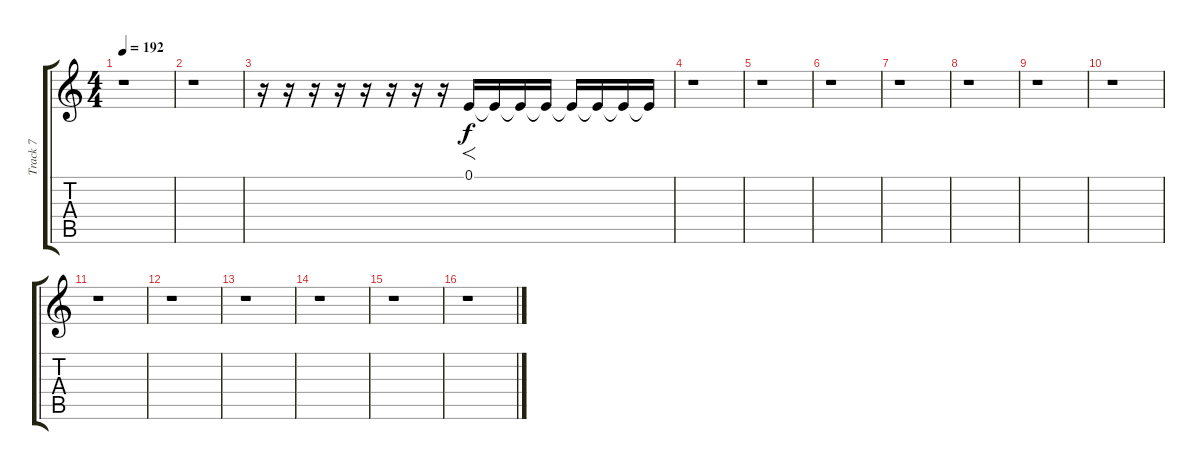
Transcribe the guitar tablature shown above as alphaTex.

\track ("Track 7" "Track 7") {instrument reversecymbal}
\staff {score tabs}
\tuning (E4 B3 G3 D3 A2 E2) {hide}
\ts (4 4)
\tempo 192
\clef g2
\ks c
r.1{dy f} |
r.1 |
r.16 r.16 r.16 r.16 r.16 r.16 r.16 r.16 0.1.16{f} 0.1{t}.16 0.1{t}.16 0.1{t}.16 0.1{t}.16 0.1{t}.16 0.1{t}.16 0.1{t}.16 |
r.1 |
r.1 |
r.1 |
r.1 |
r.1 |
r.1 |
r.1 |
r.1 |
r.1 |
r.1 |
r.1 |
r.1 |
r.1
